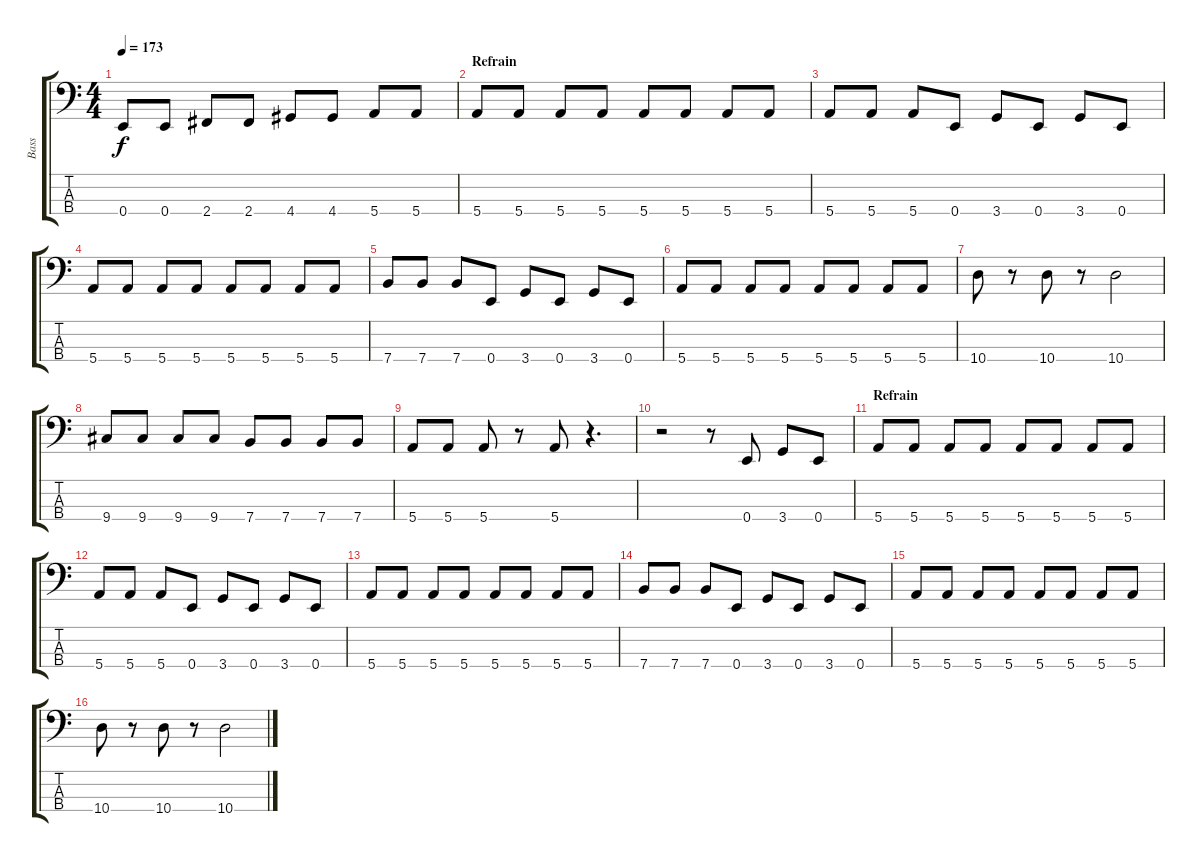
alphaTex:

\track ("Bass" "Bass") {instrument electricbasspick}
\staff {score tabs}
\tuning (G2 D2 A1 E1) {hide}
\ts (4 4)
\tempo 173
\clef f4
\ks c
0.4.8{dy f} 0.4.8 2.4.8 2.4.8 4.4.8 4.4.8 5.4.8 5.4.8 |
\section ("" "Refrain")
5.4.8 5.4.8 5.4.8 5.4.8 5.4.8 5.4.8 5.4.8 5.4.8 |
5.4.8 5.4.8 5.4.8 0.4.8 3.4.8 0.4.8 3.4.8 0.4.8 |
5.4.8 5.4.8 5.4.8 5.4.8 5.4.8 5.4.8 5.4.8 5.4.8 |
7.4.8 7.4.8 7.4.8 0.4.8 3.4.8 0.4.8 3.4.8 0.4.8 |
5.4.8 5.4.8 5.4.8 5.4.8 5.4.8 5.4.8 5.4.8 5.4.8 |
10.4.8 r.8 10.4.8 r.8 10.4.2 |
9.4.8 9.4.8 9.4.8 9.4.8 7.4.8 7.4.8 7.4.8 7.4.8 |
5.4.8 5.4.8 5.4.8 r.8 5.4.8 r.4{d} |
r.2 r.8 0.4.8 3.4.8 0.4.8 |
\section ("" "Refrain")
5.4.8 5.4.8 5.4.8 5.4.8 5.4.8 5.4.8 5.4.8 5.4.8 |
5.4.8 5.4.8 5.4.8 0.4.8 3.4.8 0.4.8 3.4.8 0.4.8 |
5.4.8 5.4.8 5.4.8 5.4.8 5.4.8 5.4.8 5.4.8 5.4.8 |
7.4.8 7.4.8 7.4.8 0.4.8 3.4.8 0.4.8 3.4.8 0.4.8 |
5.4.8 5.4.8 5.4.8 5.4.8 5.4.8 5.4.8 5.4.8 5.4.8 |
10.4.8 r.8 10.4.8 r.8 10.4.2
